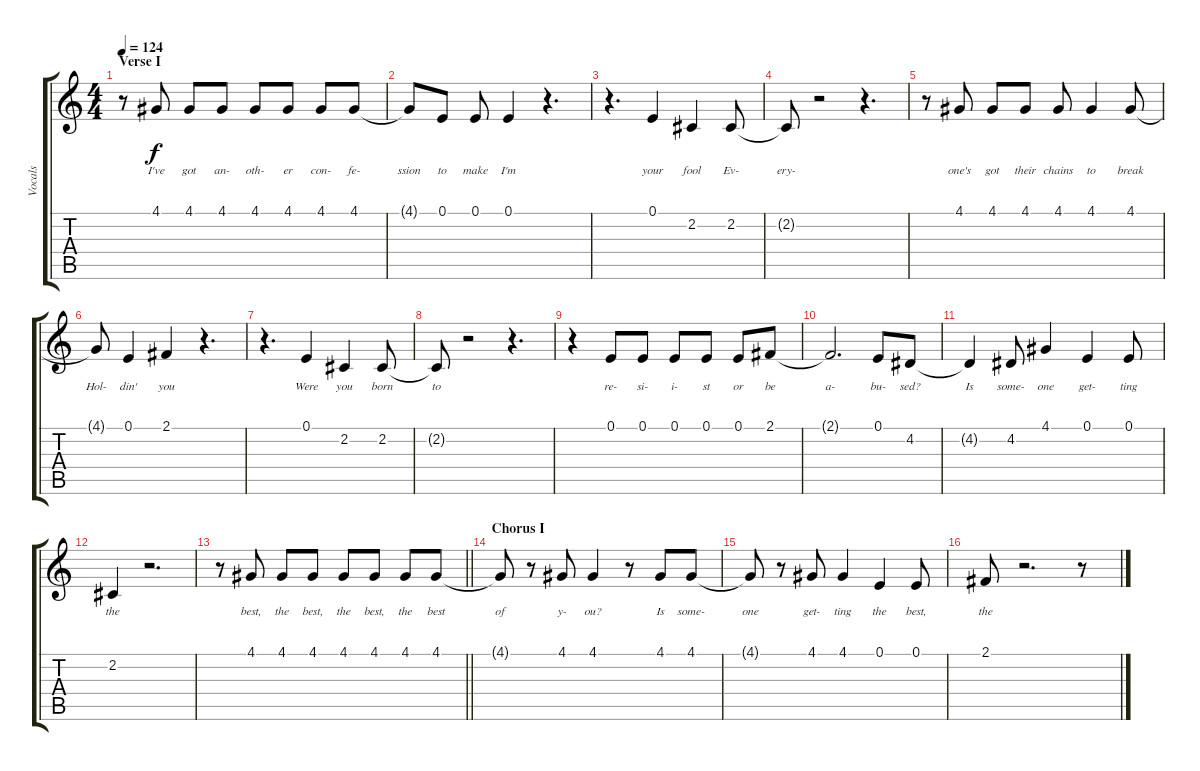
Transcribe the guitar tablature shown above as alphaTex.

\track ("Vocals" "Vocals") {instrument altosax}
\staff {score tabs}
\tuning (E4 B3 G3 D3 A2 E2) {hide}
\ts (4 4)
\section ("" "Verse I")
\tempo 124
\clef g2
\ks c
r.8{dy f instrument altosax} 4.1.8{lyrics (0 "I've") lyrics (1 "") lyrics (2 "") lyrics (3 "") lyrics (4 "")} 4.1.8{lyrics (0 "got") lyrics (1 "") lyrics (2 "") lyrics (3 "") lyrics (4 "")} 4.1.8{lyrics (0 "an-") lyrics (1 "") lyrics (2 "") lyrics (3 "") lyrics (4 "")} 4.1.8{lyrics (0 "oth-") lyrics (1 "") lyrics (2 "") lyrics (3 "") lyrics (4 "")} 4.1.8{lyrics (0 "er") lyrics (1 "") lyrics (2 "") lyrics (3 "") lyrics (4 "")} 4.1.8{lyrics (0 "con-") lyrics (1 "") lyrics (2 "") lyrics (3 "") lyrics (4 "")} 4.1.8{lyrics (0 "fe-") lyrics (1 "") lyrics (2 "") lyrics (3 "") lyrics (4 "")} |
4.1{t}.8{lyrics (0 "ssion") lyrics (1 "") lyrics (2 "") lyrics (3 "") lyrics (4 "")} 0.1.8{lyrics (0 "to") lyrics (1 "") lyrics (2 "") lyrics (3 "") lyrics (4 "")} 0.1.8{lyrics (0 "make") lyrics (1 "") lyrics (2 "") lyrics (3 "") lyrics (4 "")} 0.1.4{lyrics (0 "I'm") lyrics (1 "") lyrics (2 "") lyrics (3 "") lyrics (4 "")} r.4{d} |
r.4{d} 0.1.4{lyrics (0 "your") lyrics (1 "") lyrics (2 "") lyrics (3 "") lyrics (4 "")} 2.2.4{lyrics (0 "fool") lyrics (1 "") lyrics (2 "") lyrics (3 "") lyrics (4 "")} 2.2.8{lyrics (0 "Ev-") lyrics (1 "") lyrics (2 "") lyrics (3 "") lyrics (4 "")} |
2.2{t}.8{lyrics (0 "ery-") lyrics (1 "") lyrics (2 "") lyrics (3 "") lyrics (4 "")} r.2 r.4{d} |
r.8 4.1.8{lyrics (0 "one's") lyrics (1 "") lyrics (2 "") lyrics (3 "") lyrics (4 "")} 4.1.8{lyrics (0 "got") lyrics (1 "") lyrics (2 "") lyrics (3 "") lyrics (4 "")} 4.1.8{lyrics (0 "their") lyrics (1 "") lyrics (2 "") lyrics (3 "") lyrics (4 "")} 4.1.8{lyrics (0 "chains") lyrics (1 "") lyrics (2 "") lyrics (3 "") lyrics (4 "")} 4.1.4{lyrics (0 "to") lyrics (1 "") lyrics (2 "") lyrics (3 "") lyrics (4 "")} 4.1.8{lyrics (0 "break") lyrics (1 "") lyrics (2 "") lyrics (3 "") lyrics (4 "")} |
4.1{t}.8{lyrics (0 "Hol-") lyrics (1 "") lyrics (2 "") lyrics (3 "") lyrics (4 "")} 0.1.4{lyrics (0 "din'") lyrics (1 "") lyrics (2 "") lyrics (3 "") lyrics (4 "")} 2.1.4{lyrics (0 "you") lyrics (1 "") lyrics (2 "") lyrics (3 "") lyrics (4 "")} r.4{d} |
r.4{d} 0.1.4{lyrics (0 "Were") lyrics (1 "") lyrics (2 "") lyrics (3 "") lyrics (4 "")} 2.2.4{lyrics (0 "you") lyrics (1 "") lyrics (2 "") lyrics (3 "") lyrics (4 "")} 2.2.8{lyrics (0 "born") lyrics (1 "") lyrics (2 "") lyrics (3 "") lyrics (4 "")} |
2.2{t}.8{lyrics (0 "to") lyrics (1 "") lyrics (2 "") lyrics (3 "") lyrics (4 "")} r.2 r.4{d} |
r.4 0.1.8{lyrics (0 "re-") lyrics (1 "") lyrics (2 "") lyrics (3 "") lyrics (4 "")} 0.1.8{lyrics (0 "si-") lyrics (1 "") lyrics (2 "") lyrics (3 "") lyrics (4 "")} 0.1.8{lyrics (0 "i-") lyrics (1 "") lyrics (2 "") lyrics (3 "") lyrics (4 "")} 0.1.8{lyrics (0 "st") lyrics (1 "") lyrics (2 "") lyrics (3 "") lyrics (4 "")} 0.1.8{lyrics (0 "or") lyrics (1 "") lyrics (2 "") lyrics (3 "") lyrics (4 "")} 2.1.8{lyrics (0 "be") lyrics (1 "") lyrics (2 "") lyrics (3 "") lyrics (4 "")} |
2.1{t}.2{d lyrics (0 "a-") lyrics (1 "") lyrics (2 "") lyrics (3 "") lyrics (4 "")} 0.1.8{lyrics (0 "bu-") lyrics (1 "") lyrics (2 "") lyrics (3 "") lyrics (4 "")} 4.2.8{lyrics (0 "sed?") lyrics (1 "") lyrics (2 "") lyrics (3 "") lyrics (4 "")} |
4.2{t}.4{lyrics (0 "Is") lyrics (1 "") lyrics (2 "") lyrics (3 "") lyrics (4 "")} 4.2.8{lyrics (0 "some-") lyrics (1 "") lyrics (2 "") lyrics (3 "") lyrics (4 "")} 4.1.4{lyrics (0 "one") lyrics (1 "") lyrics (2 "") lyrics (3 "") lyrics (4 "")} 0.1.4{lyrics (0 "get-") lyrics (1 "") lyrics (2 "") lyrics (3 "") lyrics (4 "")} 0.1.8{lyrics (0 "ting") lyrics (1 "") lyrics (2 "") lyrics (3 "") lyrics (4 "")} |
2.2.4{lyrics (0 "the") lyrics (1 "") lyrics (2 "") lyrics (3 "") lyrics (4 "")} r.2{d} |
\barLineRight lightlight
r.8 4.1.8{lyrics (0 "best,") lyrics (1 "") lyrics (2 "") lyrics (3 "") lyrics (4 "")} 4.1.8{lyrics (0 "the") lyrics (1 "") lyrics (2 "") lyrics (3 "") lyrics (4 "")} 4.1.8{lyrics (0 "best,") lyrics (1 "") lyrics (2 "") lyrics (3 "") lyrics (4 "")} 4.1.8{lyrics (0 "the") lyrics (1 "") lyrics (2 "") lyrics (3 "") lyrics (4 "")} 4.1.8{lyrics (0 "best,") lyrics (1 "") lyrics (2 "") lyrics (3 "") lyrics (4 "")} 4.1.8{lyrics (0 "the") lyrics (1 "") lyrics (2 "") lyrics (3 "") lyrics (4 "")} 4.1.8{lyrics (0 "best") lyrics (1 "") lyrics (2 "") lyrics (3 "") lyrics (4 "")} |
\section ("" "Chorus I")
4.1{t}.8{lyrics (0 "of") lyrics (1 "") lyrics (2 "") lyrics (3 "") lyrics (4 "")} r.8 4.1.8{lyrics (0 "y-") lyrics (1 "") lyrics (2 "") lyrics (3 "") lyrics (4 "")} 4.1.4{lyrics (0 "ou?") lyrics (1 "") lyrics (2 "") lyrics (3 "") lyrics (4 "")} r.8 4.1.8{lyrics (0 "Is") lyrics (1 "") lyrics (2 "") lyrics (3 "") lyrics (4 "")} 4.1.8{lyrics (0 "some-") lyrics (1 "") lyrics (2 "") lyrics (3 "") lyrics (4 "")} |
4.1{t}.8{lyrics (0 "one") lyrics (1 "") lyrics (2 "") lyrics (3 "") lyrics (4 "")} r.8 4.1.8{lyrics (0 "get-") lyrics (1 "") lyrics (2 "") lyrics (3 "") lyrics (4 "")} 4.1.4{lyrics (0 "ting") lyrics (1 "") lyrics (2 "") lyrics (3 "") lyrics (4 "")} 0.1.4{lyrics (0 "the") lyrics (1 "") lyrics (2 "") lyrics (3 "") lyrics (4 "")} 0.1.8{lyrics (0 "best,") lyrics (1 "") lyrics (2 "") lyrics (3 "") lyrics (4 "")} |
2.1.8{lyrics (0 "the") lyrics (1 "") lyrics (2 "") lyrics (3 "") lyrics (4 "")} r.2{d} r.8
